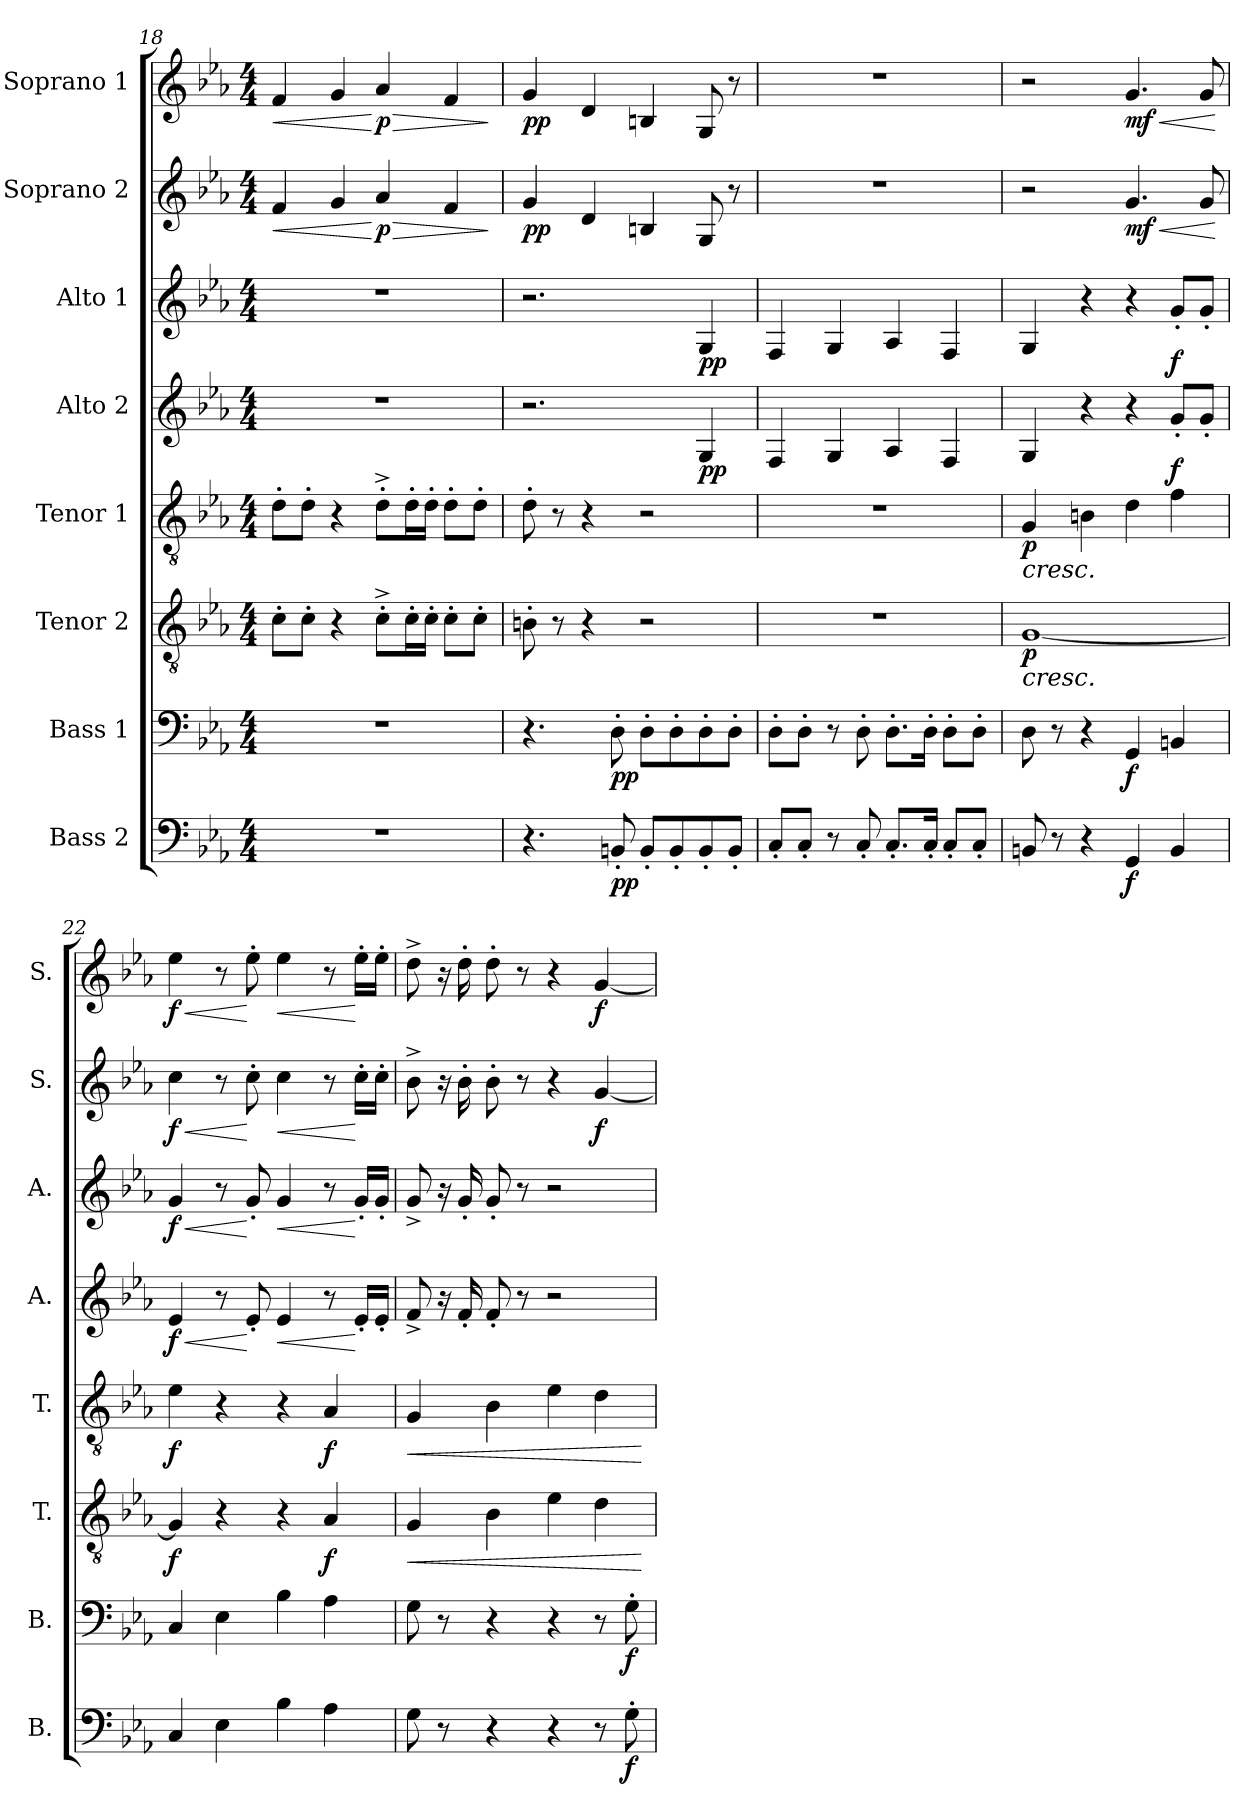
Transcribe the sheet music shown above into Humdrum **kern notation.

**kern	**dynam	**kern	**dynam	**kern	**dynam	**kern	**dynam	**kern	**dynam	**kern	**dynam	**kern	**dynam	**kern	**dynam
*part8	*part8	*part7	*part7	*part6	*part6	*part5	*part5	*part4	*part4	*part3	*part3	*part2	*part2	*part1	*part1
*staff8	*staff8	*staff7	*staff7	*staff6	*staff6	*staff5	*staff5	*staff4	*staff4	*staff3	*staff3	*staff2	*staff2	*staff1	*staff1
*I"Bass 2	*	*I"Bass 1	*	*I"Tenor 2	*	*I"Tenor 1	*	*I"Alto 2	*	*I"Alto 1	*	*I"Soprano 2	*	*I"Soprano 1	*
*I'B.	*	*I'B.	*	*I'T.	*	*I'T.	*	*I'A.	*	*I'A.	*	*I'S.	*	*I'S.	*
*clefF4	*	*clefF4	*	*clefGv2	*	*clefGv2	*	*clefG2	*	*clefG2	*	*clefG2	*	*clefG2	*
*k[b-e-a-]	*	*k[b-e-a-]	*	*k[b-e-a-]	*	*k[b-e-a-]	*	*k[b-e-a-]	*	*k[b-e-a-]	*	*k[b-e-a-]	*	*k[b-e-a-]	*
*M4/4	*	*M4/4	*	*M4/4	*	*M4/4	*	*M4/4	*	*M4/4	*	*M4/4	*	*M4/4	*
=18	=18	=18	=18	=18	=18	=18	=18	=18	=18	=18	=18	=18	=18	=18	=18
!	!	!	!	!	!	!	!	!	!	!	!	!	!LO:HP:b	!	!LO:HP:b
1r	.	1r	.	8c'\L	.	8d'\L	.	1r	.	1r	.	4f/	<	4f/	<
.	.	.	.	8c'\J	.	8d'\J	.	.	.	.	.	.	.	.	.
.	.	.	.	4r	.	4r	.	.	.	.	.	4g/	.	4g/	.
!	!	!	!	!	!	!	!	!	!	!	!	!	!LO:HP:n=1:b	!	!LO:HP:n=1:b
!	!	!	!	!	!	!	!	!	!	!	!	!	!LO:DY:n=1:b	!	!LO:DY:n=1:b
.	.	.	.	8c'^\L	.	8d'^\L	.	.	.	.	.	4a-/	[ > p	4a-/	[ > p
.	.	.	.	16c'\L	.	16d'\L	.	.	.	.	.	.	.	.	.
.	.	.	.	16c'\JJ	.	16d'\JJ	.	.	.	.	.	.	.	.	.
.	.	.	.	8c'\L	.	8d'\L	.	.	.	.	.	4f/	.	4f/	.
.	.	.	.	8c'\J	.	8d'\J	.	.	.	.	.	.	.	.	.
.	.	.	.	.	.	.	.	.	.	.	.	.	]	.	]
!!LO:PB:g=z
=19	=19	=19	=19	=19	=19	=19	=19	=19	=19	=19	=19	=19	=19	=19	=19
!	!	!	!	!	!	!	!	!	!	!	!	!	!LO:DY:b	!	!LO:DY:b
4.r	.	4.r	.	8Bn'\	.	8d'\	.	2.r	.	2.r	.	4g/	pp	4g/	pp
.	.	.	.	8r	.	8r	.	.	.	.	.	.	.	.	.
.	.	.	.	4r	.	4r	.	.	.	.	.	4d/	.	4d/	.
!	!LO:DY:b	!	!LO:DY:b	!	!	!	!	!	!	!	!	!	!	!	!
8BBn'/	pp	8D'\	pp	.	.	.	.	.	.	.	.	.	.	.	.
8BB'/L	.	8D'\L	.	2r	.	2r	.	.	.	.	.	4Bn/	.	4Bn/	.
8BB'/	.	8D'\	.	.	.	.	.	.	.	.	.	.	.	.	.
!	!	!	!	!	!	!	!	!	!LO:DY:b	!	!LO:DY:b	!	!	!	!
8BB'/	.	8D'\	.	.	.	.	.	4G/	pp	4G/	pp	8G/	.	8G/	.
8BB'/J	.	8D'\J	.	.	.	.	.	.	.	.	.	8r	.	8r	.
=20	=20	=20	=20	=20	=20	=20	=20	=20	=20	=20	=20	=20	=20	=20	=20
8C'/L	.	8D'\L	.	1r	.	1r	.	4F/	.	4F/	.	1r	.	1r	.
8C'/J	.	8D'\J	.	.	.	.	.	.	.	.	.	.	.	.	.
8r	.	8r	.	.	.	.	.	4G/	.	4G/	.	.	.	.	.
8C'/	.	8D'\	.	.	.	.	.	.	.	.	.	.	.	.	.
8.C'/L	.	8.D'\L	.	.	.	.	.	4A-/	.	4A-/	.	.	.	.	.
16C'/Jk	.	16D'\Jk	.	.	.	.	.	.	.	.	.	.	.	.	.
8C'/L	.	8D'\L	.	.	.	.	.	4F/	.	4F/	.	.	.	.	.
8C'/J	.	8D'\J	.	.	.	.	.	.	.	.	.	.	.	.	.
=21	=21	=21	=21	=21	=21	=21	=21	=21	=21	=21	=21	=21	=21	=21	=21
!	!	!	!	!	!LO:HP:b	!	!LO:HP:b	!	!	!	!	!	!	!	!
!	!	!	!	!	!LO:DY:n=1:b	!	!LO:DY:n=1:b	!	!	!	!	!	!	!	!
8BBn/	.	8D\	.	[1G	< p	4G/	< p	4G/	.	4G/	.	2r	.	2r	.
8r	.	8r	.	.	.	.	.	.	.	.	.	.	.	.	.
4r	.	4r	.	.	.	4Bn\	.	4r	.	4r	.	.	.	.	.
!	!LO:DY:b	!	!LO:DY:b	!	!	!	!	!	!	!	!	!	!LO:HP:b	!	!LO:HP:b
!	!	!	!	!	!	!	!	!	!	!	!	!	!LO:DY:n=1:b	!	!LO:DY:n=1:b
4GG/	f	4GG/	f	.	.	4d\	.	4r	.	4r	.	4.g/	< mf	4.g/	< mf
!	!	!	!	!	!	!	!	!	!LO:DY:b	!	!LO:DY:b	!	!	!	!
4BB/	.	4BBn/	.	.	.	4f\	.	8g'/L	f	8g'/L	f	.	.	.	.
.	.	.	.	.	.	.	.	8g'/J	.	8g'/J	.	8g/	.	8g/	.
.	.	.	.	.	.	.	.	.	.	.	.	.	[	.	[
=22	=22	=22	=22	=22	=22	=22	=22	=22	=22	=22	=22	=22	=22	=22	=22
!	!	!	!	!	!LO:DY:b	!	!LO:DY:b	!	!LO:HP:b	!	!LO:HP:b	!	!LO:HP:b	!	!LO:HP:b
!	!	!	!	!	!	!	!	!	!LO:DY:n=1:b	!	!LO:DY:n=1:b	!	!LO:DY:n=1:b	!	!LO:DY:n=1:b
4C/	.	4C/	.	4G/]	f	4e-\	f	4e-/	< f	4g/	< f	4cc\	< f	4ee-\	< f
4E-\	.	4E-\	.	4r	[	4r	[	8r	.	8r	.	8r	.	8r	.
.	.	.	.	.	.	.	.	8e-'/	[	8g'/	[	8cc'\	[	8ee-'\	[
!	!	!	!	!	!	!	!	!	!LO:HP:b	!	!LO:HP:b	!	!LO:HP:b	!	!LO:HP:b
4B-\	.	4B-\	.	4r	.	4r	.	4e-/	<	4g/	<	4cc\	<	4ee-\	<
!	!	!	!	!	!LO:DY:b	!	!LO:DY:b	!	!	!	!	!	!	!	!
4A-\	.	4A-\	.	4A-/	f	4A-/	f	8r	.	8r	.	8r	.	8r	.
.	.	.	.	.	.	.	.	16e-'/LL	[	16g'/LL	[	16cc'\LL	[	16ee-'\LL	[
.	.	.	.	.	.	.	.	16e-'/JJ	.	16g'/JJ	.	16cc'\JJ	.	16ee-'\JJ	.
!!LO:PB:g=z
=23	=23	=23	=23	=23	=23	=23	=23	=23	=23	=23	=23	=23	=23	=23	=23
!	!	!	!	!	!LO:HP:b	!	!LO:HP:b	!	!	!	!	!	!	!	!
8G\	.	8G\	.	4G/	<	4G/	<	8f^/	.	8g^/	.	8b-^\	.	8dd^\	.
8r	.	8r	.	.	.	.	.	16r	.	16r	.	16r	.	16r	.
.	.	.	.	.	.	.	.	16f'/	.	16g'/	.	16b-'\	.	16dd'\	.
4r	.	4r	.	4B-\	.	4B-\	.	8f'/	.	8g'/	.	8b-'\	.	8dd'\	.
.	.	.	.	.	.	.	.	8r	.	8r	.	8r	.	8r	.
4r	.	4r	.	4e-\	.	4e-\	.	2r	.	2r	.	4r	.	4r	.
!	!	!	!	!	!	!	!	!	!	!	!	!	!LO:DY:b	!	!LO:DY:b
8r	.	8r	.	4d\	.	4d\	.	.	.	.	.	[4g/	f	[4g/	f
!	!LO:DY:b	!	!LO:DY:b	!	!	!	!	!	!	!	!	!	!	!	!
8G'\	f	8G'\	f	.	.	.	.	.	.	.	.	.	.	.	.
.	.	.	.	.	[	.	[	.	.	.	.	.	.	.	.
=	=	=	=	=	=	=	=	=	=	=	=	=	=	=	=
*-	*-	*-	*-	*-	*-	*-	*-	*-	*-	*-	*-	*-	*-	*-	*-
